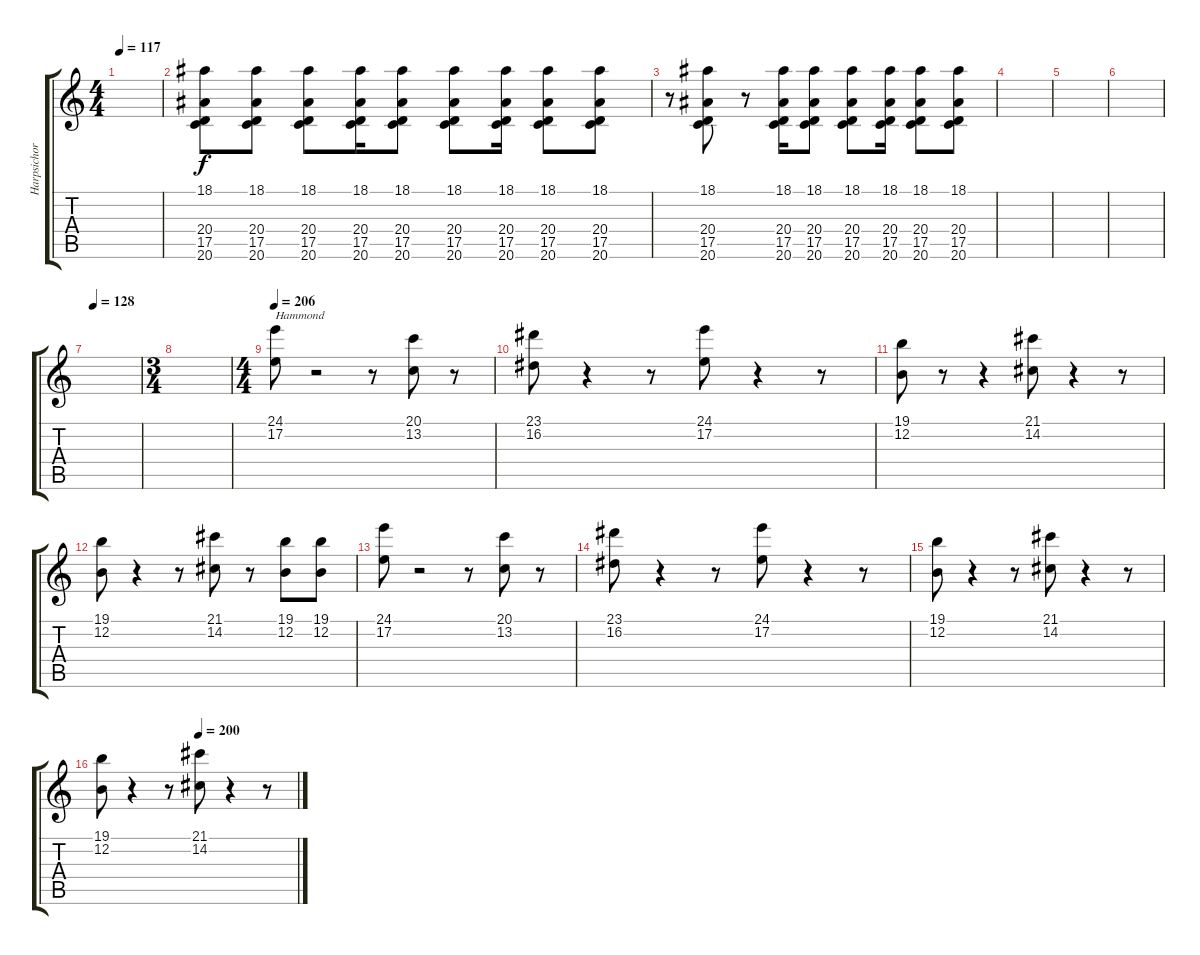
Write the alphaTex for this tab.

\track ("Harpsichord" "Harpsichor") {instrument harpsichord}
\staff {score tabs}
\tuning (E4 B3 G3 D3 A2 E2) {hide}
\ts (4 4)
\tempo 117
\clef g2
\ks c
|
(18.1 20.4 17.5 20.6).8{volume 5} (18.1 20.4 17.5 20.6).8 (18.1 20.4 17.5 20.6).8 (18.1 20.4 17.5 20.6).16 (18.1 20.4 17.5 20.6).8 (18.1 20.4 17.5 20.6).8 (18.1 20.4 17.5 20.6).16 (18.1 20.4 17.5 20.6).8 (18.1 20.4 17.5 20.6).8 |
r.8 (18.1 20.4 17.5 20.6).8 r.8 (18.1 20.4 17.5 20.6).16 (18.1 20.4 17.5 20.6).8 (18.1 20.4 17.5 20.6).8 (18.1 20.4 17.5 20.6).16 (18.1 20.4 17.5 20.6).8 (18.1 20.4 17.5 20.6).8 |
|
|
|
\tempo (128 0.125)
|
\ts (3 4)
|
\ts (4 4)
\tempo 206
(24.1 17.2).8{txt "Hammond" volume 12 instrument drawbarorgan} r.2 r.8 (20.1 13.2).8 r.8 |
(23.1 16.2).8 r.4 r.8 (24.1 17.2).8 r.4 r.8 |
(19.1 12.2).8 r.8 r.4 (21.1 14.2).8 r.4 r.8 |
(19.1 12.2).8 r.4 r.8 (21.1 14.2).8 r.8 (19.1 12.2).8 (19.1 12.2).8 |
(24.1 17.2).8 r.2 r.8 (20.1 13.2).8 r.8 |
(23.1 16.2).8 r.4 r.8 (24.1 17.2).8 r.4 r.8 |
(19.1 12.2).8 r.4 r.8 (21.1 14.2).8 r.4 r.8 |
\tempo (200 0.5)
(19.1 12.2).8 r.4 r.8 (21.1 14.2).8 r.4 r.8
